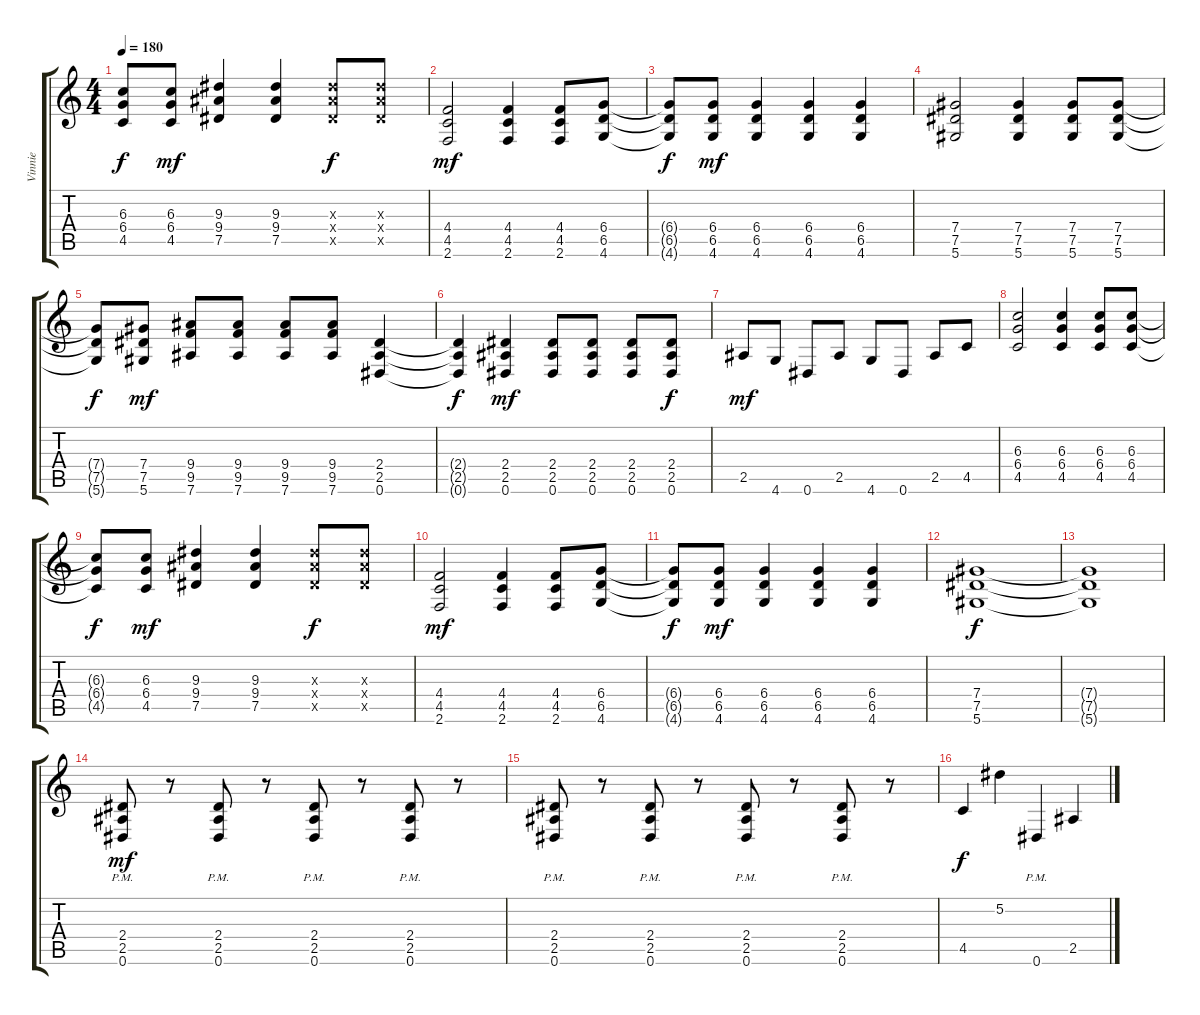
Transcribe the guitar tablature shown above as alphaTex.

\track ("Vinnie" "Vinnie") {instrument overdrivenguitar}
\staff {score tabs}
\tuning (Eb4 Bb3 Gb3 Db3 Ab2 Eb2) {hide}
\ts (4 4)
\tempo 180
\clef g2
\ks c
(6.3{t} 6.4{t} 4.5{t}).8{dy f} (6.3 6.4 4.5).8{dy mf} (9.3 9.4 7.5).4 (9.3 9.4 7.5).4 (9.3{x} 9.4{x} 7.5{x}).8{dy f} (9.3{x} 9.4{x} 7.5{x}).8 |
(4.4 4.5 2.6).2{dy mf} (4.4 4.5 2.6).4 (4.4 4.5 2.6).8 (6.4 6.5 4.6).8 |
(6.4{t} 6.5{t} 4.6{t}).8{dy f} (6.4 6.5 4.6).8{dy mf} (6.4 6.5 4.6).4 (6.4 6.5 4.6).4 (6.4 6.5 4.6).4 |
(7.4 7.5 5.6).2 (7.4 7.5 5.6).4 (7.4 7.5 5.6).8 (7.4 7.5 5.6).8 |
(7.4{t} 7.5{t} 5.6{t}).8{dy f} (7.4 7.5 5.6).8{dy mf} (9.4 9.5 7.6).8 (9.4 9.5 7.6).8 (9.4 9.5 7.6).8 (9.4 9.5 7.6).8 (2.4 2.5 0.6).4 |
(2.4{t} 2.5{t} 0.6{t}).4{dy f} (2.4 2.5 0.6).4{dy mf} (2.4 2.5 0.6).8 (2.4 2.5 0.6).8 (2.4 2.5 0.6).8 (2.4 2.5 0.6).8{dy f} |
2.5.8{dy mf} 4.6.8 0.6.8 2.5.8 4.6.8 0.6.8 2.5.8 4.5.8 |
(6.3 6.4 4.5).2 (6.3 6.4 4.5).4 (6.3 6.4 4.5).8 (6.3 6.4 4.5).8 |
(6.3{t} 6.4{t} 4.5{t}).8{dy f} (6.3 6.4 4.5).8{dy mf} (9.3 9.4 7.5).4 (9.3 9.4 7.5).4 (9.3{x} 9.4{x} 7.5{x}).8{dy f} (9.3{x} 9.4{x} 7.5{x}).8 |
(4.4 4.5 2.6).2{dy mf} (4.4 4.5 2.6).4 (4.4 4.5 2.6).8 (6.4 6.5 4.6).8 |
(6.4{t} 6.5{t} 4.6{t}).8{dy f} (6.4 6.5 4.6).8{dy mf} (6.4 6.5 4.6).4 (6.4 6.5 4.6).4 (6.4 6.5 4.6).4 |
(7.4 7.5 5.6).1{dy f} |
(7.4{t} 7.5{t} 5.6{t}).1 |
(2.4 2.5 0.6{pm}).8{dy mf} r.8 (2.4 2.5 0.6{pm}).8 r.8 (2.4 2.5 0.6{pm}).8 r.8 (2.4 2.5 0.6{pm}).8 r.8 |
(2.4 2.5 0.6{pm}).8 r.8 (2.4 2.5 0.6{pm}).8 r.8 (2.4 2.5 0.6{pm}).8 r.8 (2.4 2.5 0.6{pm}).8 r.8 |
4.5.4{dy f} 5.2.4 0.6{pm}.4 2.5.4
